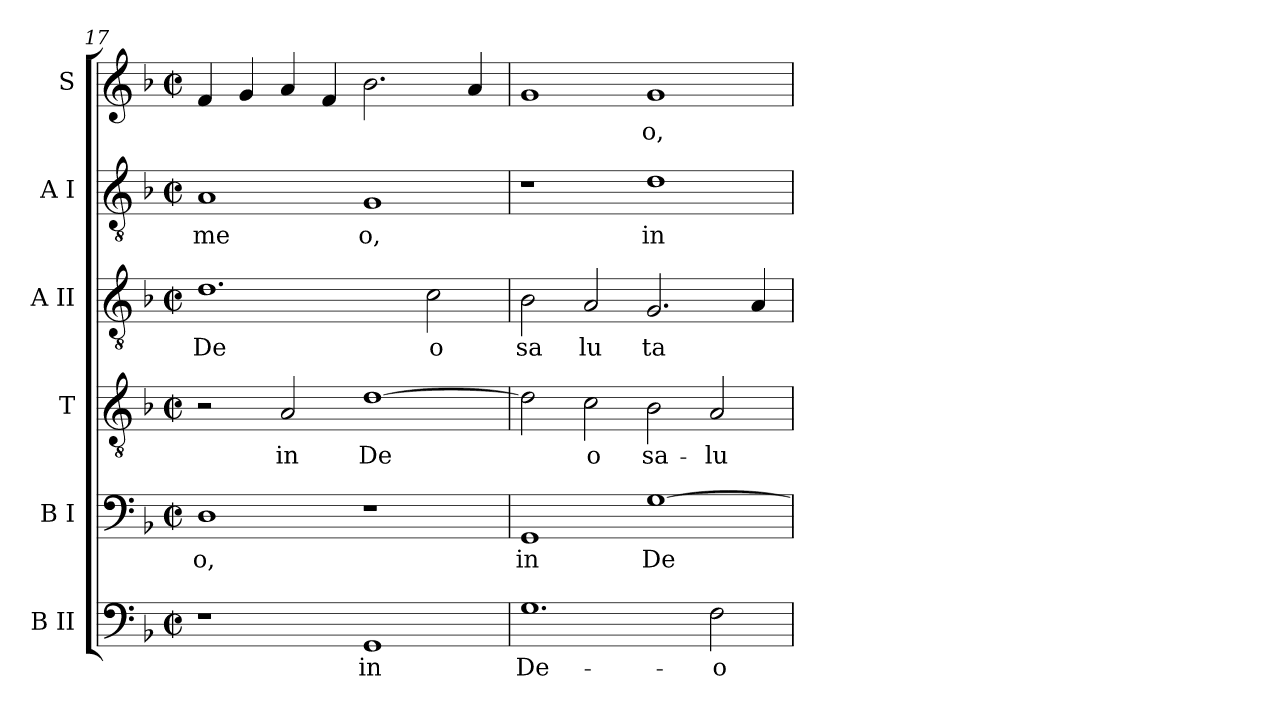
**kern	**text	**kern	**text	**kern	**text	**kern	**text	**kern	**text	**kern	**text
*part6	*part6	*part5	*part5	*part4	*part4	*part3	*part3	*part2	*part2	*part1	*part1
*staff6	*staff6	*staff5	*staff5	*staff4	*staff4	*staff3	*staff3	*staff2	*staff2	*staff1	*staff1
*I"B II	*	*I"B I	*	*I"T	*	*I"A II	*	*I"A I	*	*I"S	*
*I'B II	*	*I'B I	*	*I'T	*	*I'A II	*	*I'A I	*	*I'S	*
*clefF4	*	*clefF4	*	*clefGv2	*	*clefGv2	*	*clefGv2	*	*clefG2	*
*k[b-]	*	*k[b-]	*	*k[b-]	*	*k[b-]	*	*k[b-]	*	*k[b-]	*
*F:	*	*F:	*	*F:	*	*F:	*	*F:	*	*F:	*
*M2/2	*	*M2/2	*	*M2/2	*	*M2/2	*	*M2/2	*	*M2/2	*
*met(c|)	*	*met(c|)	*	*met(c|)	*	*met(c|)	*	*met(c|)	*	*met(c|)	*
=17	=17	=17	=17	=17	=17	=17	=17	=17	=17	=17	=17
!	!	!	!LO:LY:b:cj	!	!	!	!LO:LY:b:cj	!	!LO:LY:b:cj	!	!LO:LY:b:cj
1r	.	1D	o,	2r	.	1.d	De	1A	me	4f/	.
!	!	!	!	!	!	!	!	!	!	!	!LO:LY:b:cj
.	.	.	.	.	.	.	.	.	.	4g/	.
!	!	!	!	!	!LO:LY:b:cj	!	!	!	!	!	!LO:LY:b:cj
.	.	.	.	2A/	in	.	.	.	.	4a/	.
!	!	!	!	!	!	!	!	!	!	!	!LO:LY:b:cj
.	.	.	.	.	.	.	.	.	.	4f/	.
!	!LO:LY:b:cj	!	!	!	!LO:LY:b:cj	!	!	!	!LO:LY:b:cj	!	!LO:LY:b:cj
1GG	in	1r	.	[>1d	De-	.	.	1G	o,	2.b-\	.
!	!	!	!	!	!	!	!LO:LY:b:cj	!	!	!	!
.	.	.	.	.	.	2c\	o	.	.	.	.
!	!	!	!	!	!	!	!	!	!	!	!LO:LY:b:cj
.	.	.	.	.	.	.	.	.	.	4a/	.
=18	=18	=18	=18	=18	=18	=18	=18	=18	=18	=18	=18
!	!LO:LY:b:cj	!	!LO:LY:b:cj	!	!LO:LY:b:cj	!	!LO:LY:b:cj	!	!	!	!LO:LY:b:cj
1.G	De-	1GG	in	2d\]	--	2B-\	sa	1r	.	1g	.
!	!	!	!	!	!LO:LY:b:cj	!	!LO:LY:b:cj	!	!	!	!
.	.	.	.	2c\	-o	2A/	lu	.	.	.	.
!	!	!	!LO:LY:b:cj	!	!LO:LY:b:cj	!	!LO:LY:b:cj	!	!LO:LY:b:cj	!	!LO:LY:b:cj
.	.	[>1G	De	2B-\	sa-	2.G/	ta	1d	in	1g	o,
!	!LO:LY:b:cj	!	!	!	!LO:LY:b:cj	!	!	!	!	!	!
2F\	-o	.	.	2A/	-lu-	.	.	.	.	.	.
!	!	!	!	!	!	!	!LO:LY:b:cj	!	!	!	!
.	.	.	.	.	.	4A/	.	.	.	.	.
=	=	=	=	=	=	=	=	=	=	=	=
*-	*-	*-	*-	*-	*-	*-	*-	*-	*-	*-	*-
